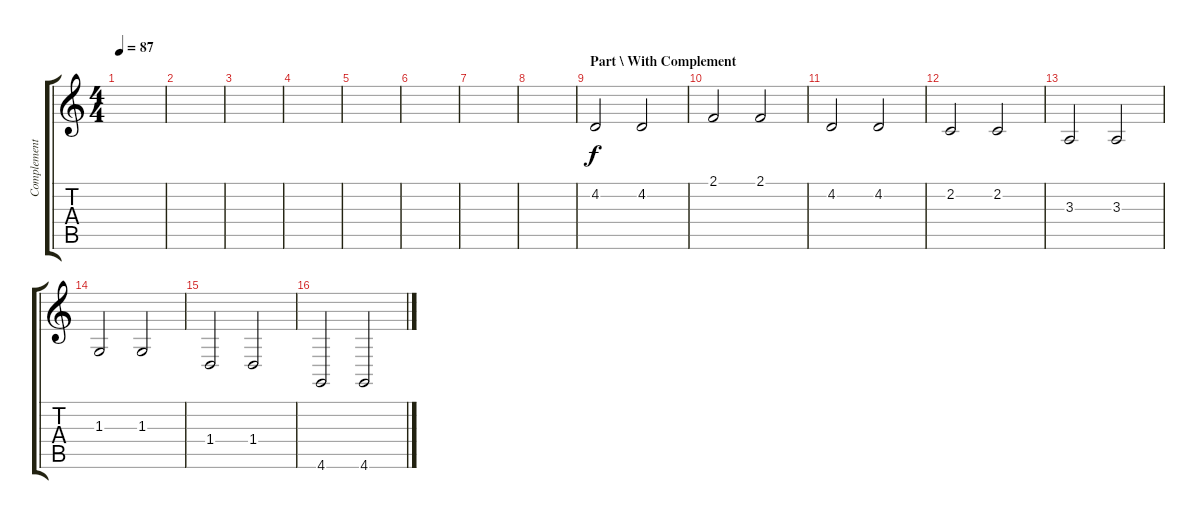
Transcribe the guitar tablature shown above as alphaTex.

\track ("Complement" "Complement") {instrument choiraahs}
\staff {score tabs}
\tuning (Eb4 Bb3 Gb3 Db3 Ab2 Eb2) {hide}
\ts (4 4)
\tempo 87
\clef g2
\ks c
|
|
|
|
|
|
|
|
\section ("" "Part \\ With Complement")
4.2.2 4.2.2 |
2.1.2 2.1.2 |
4.2.2 4.2.2 |
2.2.2 2.2.2 |
3.3.2 3.3.2 |
1.3.2 1.3.2 |
1.4.2 1.4.2 |
4.6.2 4.6.2
